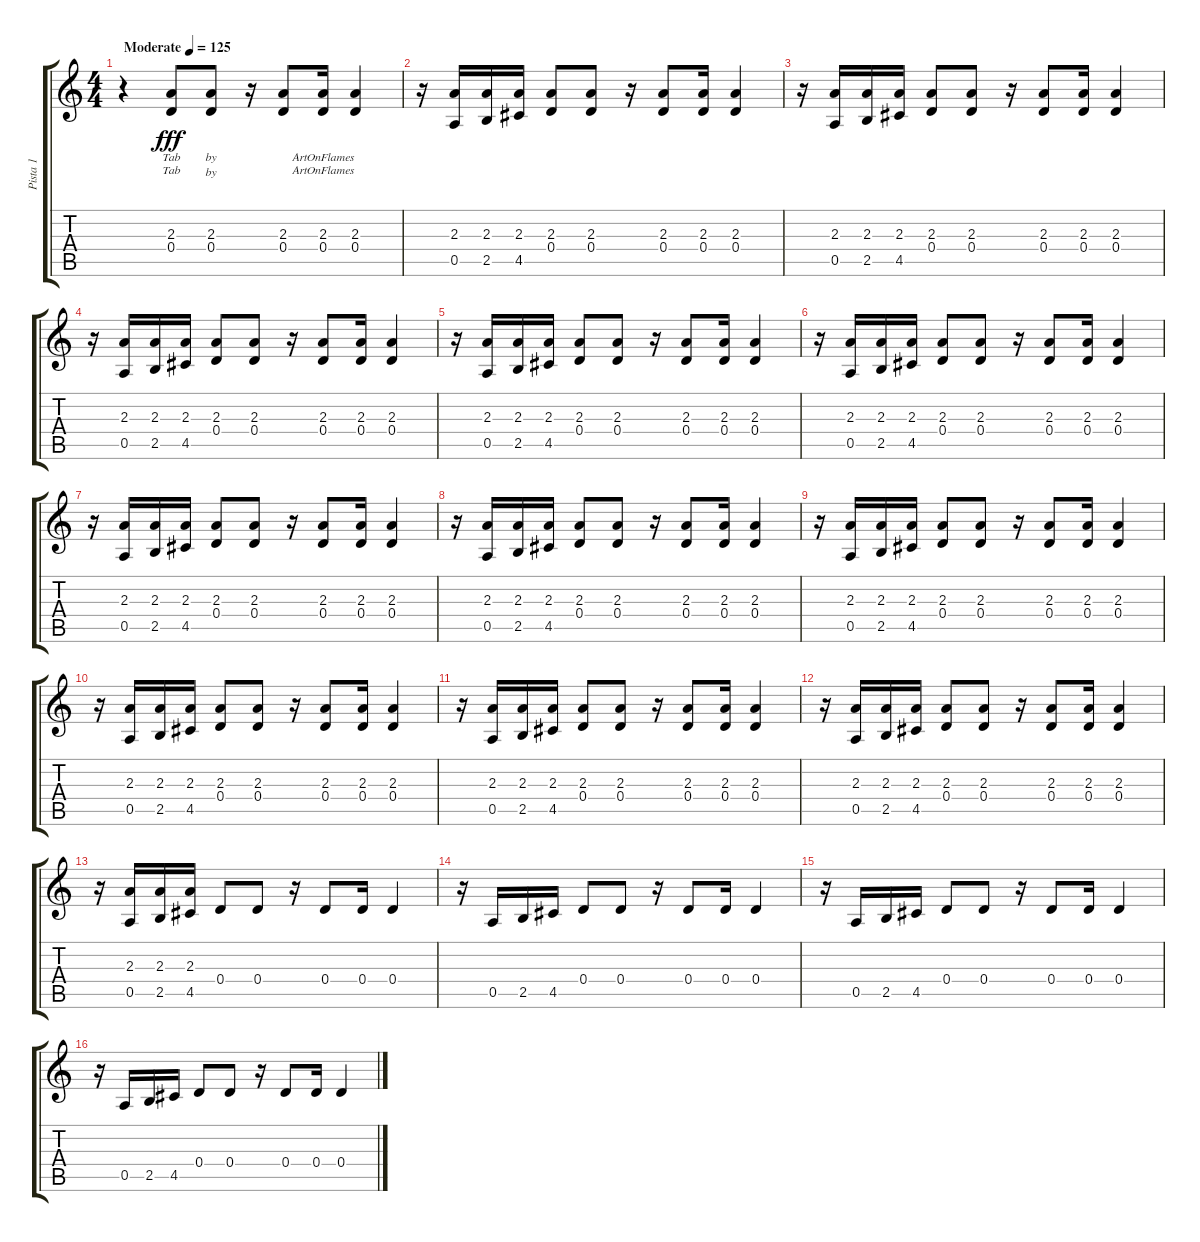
\track ("Pista 1" "Pista 1") {instrument distortionguitar}
\staff {score tabs}
\tuning (E4 B3 G3 D3 A2 E2) {hide}
\ts (4 4)
\tempo (125 "Moderate")
\clef g2
\ks c
r.4{dy fff instrument distortionguitar} (2.3 0.4).8{lyrics (0 "Tab") lyrics (1 "Tab") lyrics (2 "") lyrics (3 "") lyrics (4 "")} (2.3 0.4).8{lyrics (0 "by") lyrics (1 "by") lyrics (2 "") lyrics (3 "") lyrics (4 "")} r.16 (2.3 0.4).8{lyrics (0 "") lyrics (1 "") lyrics (2 "") lyrics (3 "") lyrics (4 "")} (2.3 0.4).16{lyrics (0 "ArtOnFlames") lyrics (1 "ArtOnFlames") lyrics (2 "") lyrics (3 "") lyrics (4 "")} (2.3 0.4).4 |
r.16 (2.3 0.5).16 (2.3 2.5).16 (2.3 4.5).16 (2.3 0.4).8 (2.3 0.4).8 r.16 (2.3 0.4).8 (2.3 0.4).16 (2.3 0.4).4 |
r.16 (2.3 0.5).16 (2.3 2.5).16 (2.3 4.5).16 (2.3 0.4).8 (2.3 0.4).8 r.16 (2.3 0.4).8 (2.3 0.4).16 (2.3 0.4).4 |
r.16 (2.3 0.5).16 (2.3 2.5).16 (2.3 4.5).16 (2.3 0.4).8 (2.3 0.4).8 r.16 (2.3 0.4).8 (2.3 0.4).16 (2.3 0.4).4 |
r.16 (2.3 0.5).16 (2.3 2.5).16 (2.3 4.5).16 (2.3 0.4).8 (2.3 0.4).8 r.16 (2.3 0.4).8 (2.3 0.4).16 (2.3 0.4).4 |
r.16 (2.3 0.5).16 (2.3 2.5).16 (2.3 4.5).16 (2.3 0.4).8 (2.3 0.4).8 r.16 (2.3 0.4).8 (2.3 0.4).16 (2.3 0.4).4 |
r.16 (2.3 0.5).16 (2.3 2.5).16 (2.3 4.5).16 (2.3 0.4).8 (2.3 0.4).8 r.16 (2.3 0.4).8 (2.3 0.4).16 (2.3 0.4).4 |
r.16 (2.3 0.5).16 (2.3 2.5).16 (2.3 4.5).16 (2.3 0.4).8 (2.3 0.4).8 r.16 (2.3 0.4).8 (2.3 0.4).16 (2.3 0.4).4 |
r.16 (2.3 0.5).16 (2.3 2.5).16 (2.3 4.5).16 (2.3 0.4).8 (2.3 0.4).8 r.16 (2.3 0.4).8 (2.3 0.4).16 (2.3 0.4).4 |
r.16 (2.3 0.5).16 (2.3 2.5).16 (2.3 4.5).16 (2.3 0.4).8 (2.3 0.4).8 r.16 (2.3 0.4).8 (2.3 0.4).16 (2.3 0.4).4 |
r.16 (2.3 0.5).16 (2.3 2.5).16 (2.3 4.5).16 (2.3 0.4).8 (2.3 0.4).8 r.16 (2.3 0.4).8 (2.3 0.4).16 (2.3 0.4).4 |
r.16 (2.3 0.5).16 (2.3 2.5).16 (2.3 4.5).16 (2.3 0.4).8 (2.3 0.4).8 r.16 (2.3 0.4).8 (2.3 0.4).16 (2.3 0.4).4 |
r.16 (2.3 0.5).16 (2.3 2.5).16 (2.3 4.5).16 0.4.8 0.4.8 r.16 0.4.8 0.4.16 0.4.4 |
r.16 0.5.16 2.5.16 4.5.16 0.4.8 0.4.8 r.16 0.4.8 0.4.16 0.4.4 |
r.16 0.5.16 2.5.16 4.5.16 0.4.8 0.4.8 r.16 0.4.8 0.4.16 0.4.4 |
r.16 0.5.16 2.5.16 4.5.16 0.4.8 0.4.8 r.16 0.4.8 0.4.16 0.4.4
